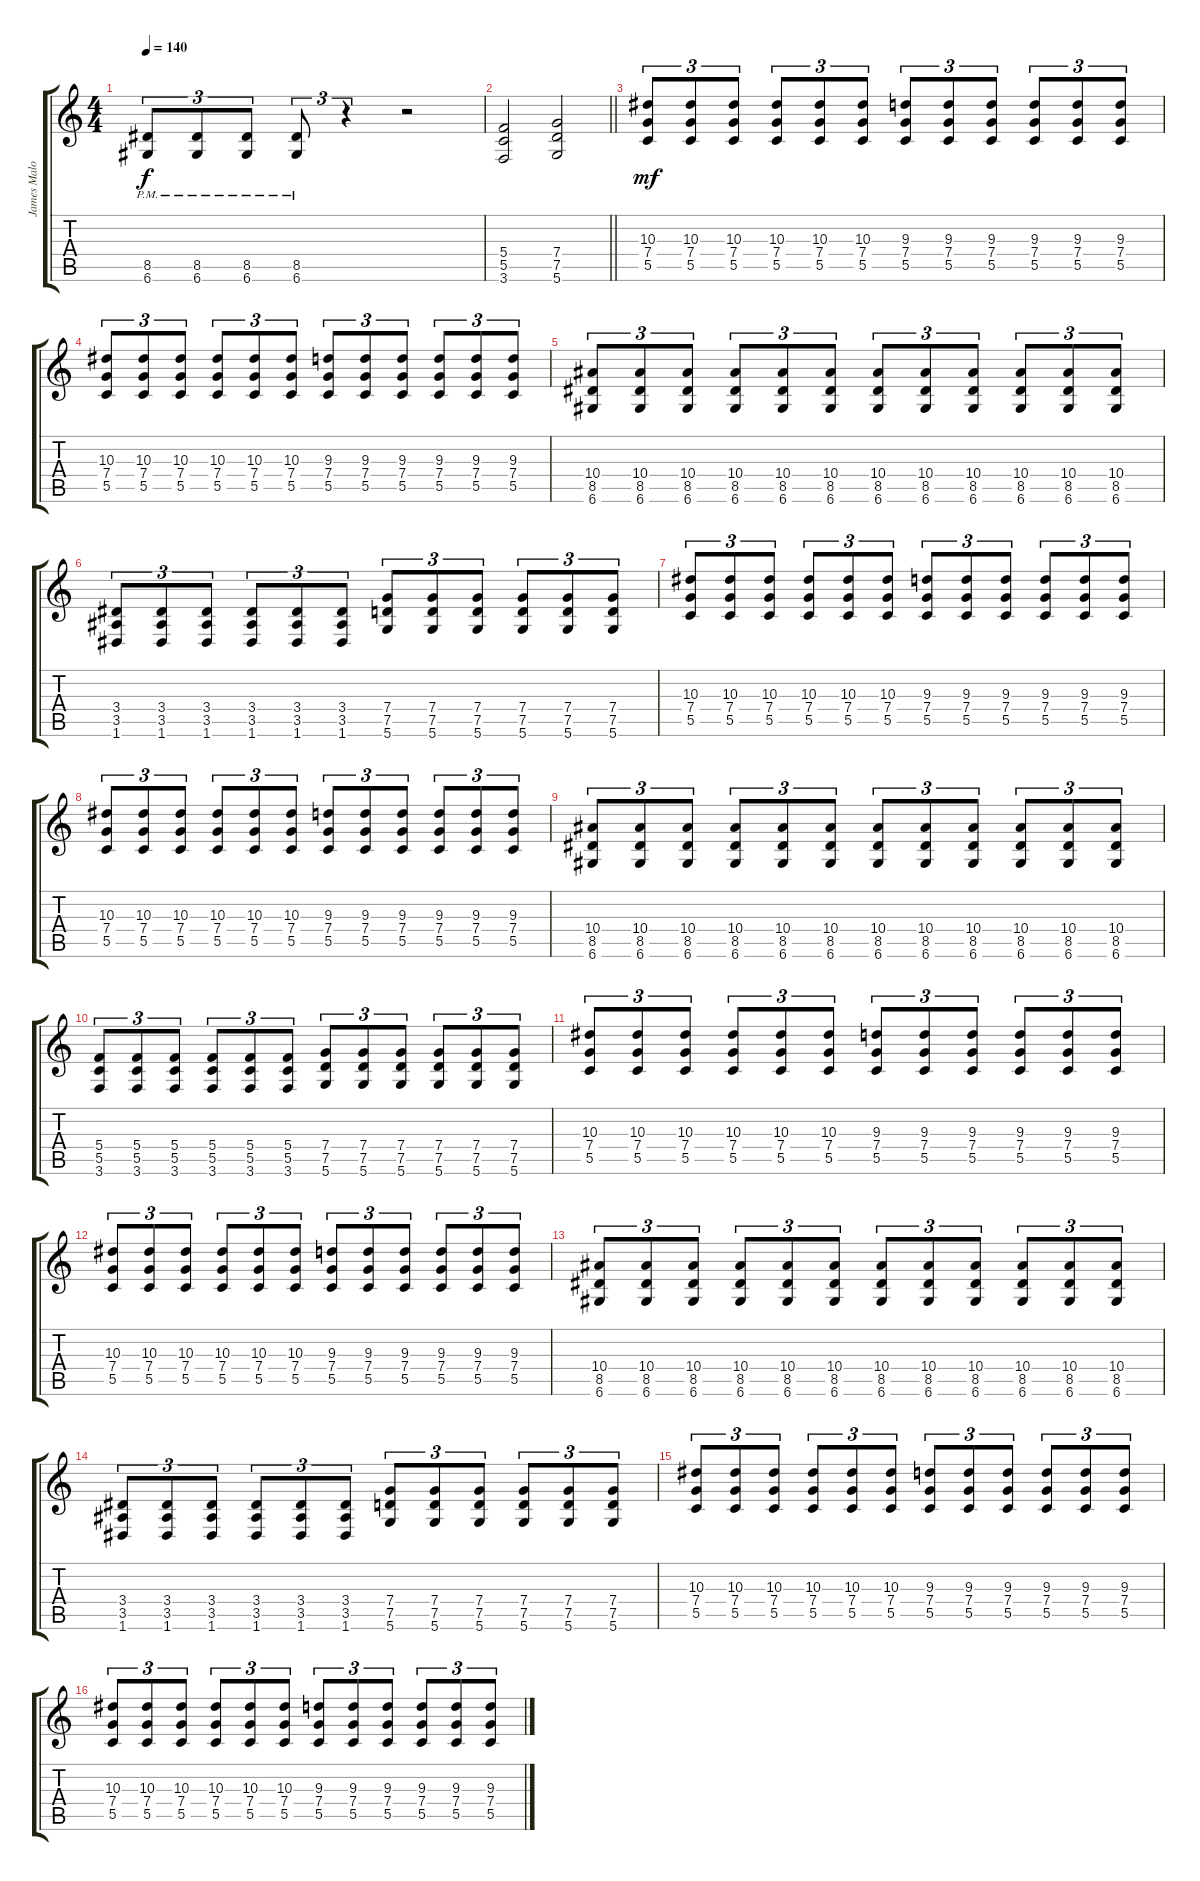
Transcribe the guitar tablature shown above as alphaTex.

\track ("James Malone Rhythm" "James Malo") {instrument distortionguitar}
\staff {score tabs}
\tuning (D4 A3 F3 C3 G2 D2) {hide}
\ts (4 4)
\tempo 140
\clef g2
\ks c
(8.5{pm} 6.6{pm}).8{tu (3 2) dy f} (8.5{pm} 6.6{pm}).8{tu (3 2)} (8.5{pm} 6.6{pm}).8{tu (3 2)} (8.5{pm} 6.6{pm}).8{tu (3 2)} r.4{tu (3 2)} r.2 |
\barLineRight lightlight
(5.4 5.5 3.6).2 (7.4 7.5 5.6).2 |
(10.3 7.4 5.5).8{tu (3 2) dy mf} (10.3 7.4 5.5).8{tu (3 2)} (10.3 7.4 5.5).8{tu (3 2)} (10.3 7.4 5.5).8{tu (3 2)} (10.3 7.4 5.5).8{tu (3 2)} (10.3 7.4 5.5).8{tu (3 2)} (9.3 7.4 5.5).8{tu (3 2)} (9.3 7.4 5.5).8{tu (3 2)} (9.3 7.4 5.5).8{tu (3 2)} (9.3 7.4 5.5).8{tu (3 2)} (9.3 7.4 5.5).8{tu (3 2)} (9.3 7.4 5.5).8{tu (3 2)} |
(10.3 7.4 5.5).8{tu (3 2)} (10.3 7.4 5.5).8{tu (3 2)} (10.3 7.4 5.5).8{tu (3 2)} (10.3 7.4 5.5).8{tu (3 2)} (10.3 7.4 5.5).8{tu (3 2)} (10.3 7.4 5.5).8{tu (3 2)} (9.3 7.4 5.5).8{tu (3 2)} (9.3 7.4 5.5).8{tu (3 2)} (9.3 7.4 5.5).8{tu (3 2)} (9.3 7.4 5.5).8{tu (3 2)} (9.3 7.4 5.5).8{tu (3 2)} (9.3 7.4 5.5).8{tu (3 2)} |
(10.4 8.5 6.6).8{tu (3 2)} (10.4 8.5 6.6).8{tu (3 2)} (10.4 8.5 6.6).8{tu (3 2)} (10.4 8.5 6.6).8{tu (3 2)} (10.4 8.5 6.6).8{tu (3 2)} (10.4 8.5 6.6).8{tu (3 2)} (10.4 8.5 6.6).8{tu (3 2)} (10.4 8.5 6.6).8{tu (3 2)} (10.4 8.5 6.6).8{tu (3 2)} (10.4 8.5 6.6).8{tu (3 2)} (10.4 8.5 6.6).8{tu (3 2)} (10.4 8.5 6.6).8{tu (3 2)} |
(3.4 3.5 1.6).8{tu (3 2)} (3.4 3.5 1.6).8{tu (3 2)} (3.4 3.5 1.6).8{tu (3 2)} (3.4 3.5 1.6).8{tu (3 2)} (3.4 3.5 1.6).8{tu (3 2)} (3.4 3.5 1.6).8{tu (3 2)} (7.4 7.5 5.6).8{tu (3 2)} (7.4 7.5 5.6).8{tu (3 2)} (7.4 7.5 5.6).8{tu (3 2)} (7.4 7.5 5.6).8{tu (3 2)} (7.4 7.5 5.6).8{tu (3 2)} (7.4 7.5 5.6).8{tu (3 2)} |
(10.3 7.4 5.5).8{tu (3 2)} (10.3 7.4 5.5).8{tu (3 2)} (10.3 7.4 5.5).8{tu (3 2)} (10.3 7.4 5.5).8{tu (3 2)} (10.3 7.4 5.5).8{tu (3 2)} (10.3 7.4 5.5).8{tu (3 2)} (9.3 7.4 5.5).8{tu (3 2)} (9.3 7.4 5.5).8{tu (3 2)} (9.3 7.4 5.5).8{tu (3 2)} (9.3 7.4 5.5).8{tu (3 2)} (9.3 7.4 5.5).8{tu (3 2)} (9.3 7.4 5.5).8{tu (3 2)} |
(10.3 7.4 5.5).8{tu (3 2)} (10.3 7.4 5.5).8{tu (3 2)} (10.3 7.4 5.5).8{tu (3 2)} (10.3 7.4 5.5).8{tu (3 2)} (10.3 7.4 5.5).8{tu (3 2)} (10.3 7.4 5.5).8{tu (3 2)} (9.3 7.4 5.5).8{tu (3 2)} (9.3 7.4 5.5).8{tu (3 2)} (9.3 7.4 5.5).8{tu (3 2)} (9.3 7.4 5.5).8{tu (3 2)} (9.3 7.4 5.5).8{tu (3 2)} (9.3 7.4 5.5).8{tu (3 2)} |
(10.4 8.5 6.6).8{tu (3 2)} (10.4 8.5 6.6).8{tu (3 2)} (10.4 8.5 6.6).8{tu (3 2)} (10.4 8.5 6.6).8{tu (3 2)} (10.4 8.5 6.6).8{tu (3 2)} (10.4 8.5 6.6).8{tu (3 2)} (10.4 8.5 6.6).8{tu (3 2)} (10.4 8.5 6.6).8{tu (3 2)} (10.4 8.5 6.6).8{tu (3 2)} (10.4 8.5 6.6).8{tu (3 2)} (10.4 8.5 6.6).8{tu (3 2)} (10.4 8.5 6.6).8{tu (3 2)} |
(5.4 5.5 3.6).8{tu (3 2)} (5.4 5.5 3.6).8{tu (3 2)} (5.4 5.5 3.6).8{tu (3 2)} (5.4 5.5 3.6).8{tu (3 2)} (5.4 5.5 3.6).8{tu (3 2)} (5.4 5.5 3.6).8{tu (3 2)} (7.4 7.5 5.6).8{tu (3 2)} (7.4 7.5 5.6).8{tu (3 2)} (7.4 7.5 5.6).8{tu (3 2)} (7.4 7.5 5.6).8{tu (3 2)} (7.4 7.5 5.6).8{tu (3 2)} (7.4 7.5 5.6).8{tu (3 2)} |
(10.3 7.4 5.5).8{tu (3 2)} (10.3 7.4 5.5).8{tu (3 2)} (10.3 7.4 5.5).8{tu (3 2)} (10.3 7.4 5.5).8{tu (3 2)} (10.3 7.4 5.5).8{tu (3 2)} (10.3 7.4 5.5).8{tu (3 2)} (9.3 7.4 5.5).8{tu (3 2)} (9.3 7.4 5.5).8{tu (3 2)} (9.3 7.4 5.5).8{tu (3 2)} (9.3 7.4 5.5).8{tu (3 2)} (9.3 7.4 5.5).8{tu (3 2)} (9.3 7.4 5.5).8{tu (3 2)} |
(10.3 7.4 5.5).8{tu (3 2)} (10.3 7.4 5.5).8{tu (3 2)} (10.3 7.4 5.5).8{tu (3 2)} (10.3 7.4 5.5).8{tu (3 2)} (10.3 7.4 5.5).8{tu (3 2)} (10.3 7.4 5.5).8{tu (3 2)} (9.3 7.4 5.5).8{tu (3 2)} (9.3 7.4 5.5).8{tu (3 2)} (9.3 7.4 5.5).8{tu (3 2)} (9.3 7.4 5.5).8{tu (3 2)} (9.3 7.4 5.5).8{tu (3 2)} (9.3 7.4 5.5).8{tu (3 2)} |
(10.4 8.5 6.6).8{tu (3 2)} (10.4 8.5 6.6).8{tu (3 2)} (10.4 8.5 6.6).8{tu (3 2)} (10.4 8.5 6.6).8{tu (3 2)} (10.4 8.5 6.6).8{tu (3 2)} (10.4 8.5 6.6).8{tu (3 2)} (10.4 8.5 6.6).8{tu (3 2)} (10.4 8.5 6.6).8{tu (3 2)} (10.4 8.5 6.6).8{tu (3 2)} (10.4 8.5 6.6).8{tu (3 2)} (10.4 8.5 6.6).8{tu (3 2)} (10.4 8.5 6.6).8{tu (3 2)} |
(3.4 3.5 1.6).8{tu (3 2)} (3.4 3.5 1.6).8{tu (3 2)} (3.4 3.5 1.6).8{tu (3 2)} (3.4 3.5 1.6).8{tu (3 2)} (3.4 3.5 1.6).8{tu (3 2)} (3.4 3.5 1.6).8{tu (3 2)} (7.4 7.5 5.6).8{tu (3 2)} (7.4 7.5 5.6).8{tu (3 2)} (7.4 7.5 5.6).8{tu (3 2)} (7.4 7.5 5.6).8{tu (3 2)} (7.4 7.5 5.6).8{tu (3 2)} (7.4 7.5 5.6).8{tu (3 2)} |
(10.3 7.4 5.5).8{tu (3 2)} (10.3 7.4 5.5).8{tu (3 2)} (10.3 7.4 5.5).8{tu (3 2)} (10.3 7.4 5.5).8{tu (3 2)} (10.3 7.4 5.5).8{tu (3 2)} (10.3 7.4 5.5).8{tu (3 2)} (9.3 7.4 5.5).8{tu (3 2)} (9.3 7.4 5.5).8{tu (3 2)} (9.3 7.4 5.5).8{tu (3 2)} (9.3 7.4 5.5).8{tu (3 2)} (9.3 7.4 5.5).8{tu (3 2)} (9.3 7.4 5.5).8{tu (3 2)} |
(10.3 7.4 5.5).8{tu (3 2)} (10.3 7.4 5.5).8{tu (3 2)} (10.3 7.4 5.5).8{tu (3 2)} (10.3 7.4 5.5).8{tu (3 2)} (10.3 7.4 5.5).8{tu (3 2)} (10.3 7.4 5.5).8{tu (3 2)} (9.3 7.4 5.5).8{tu (3 2)} (9.3 7.4 5.5).8{tu (3 2)} (9.3 7.4 5.5).8{tu (3 2)} (9.3 7.4 5.5).8{tu (3 2)} (9.3 7.4 5.5).8{tu (3 2)} (9.3 7.4 5.5).8{tu (3 2)}
